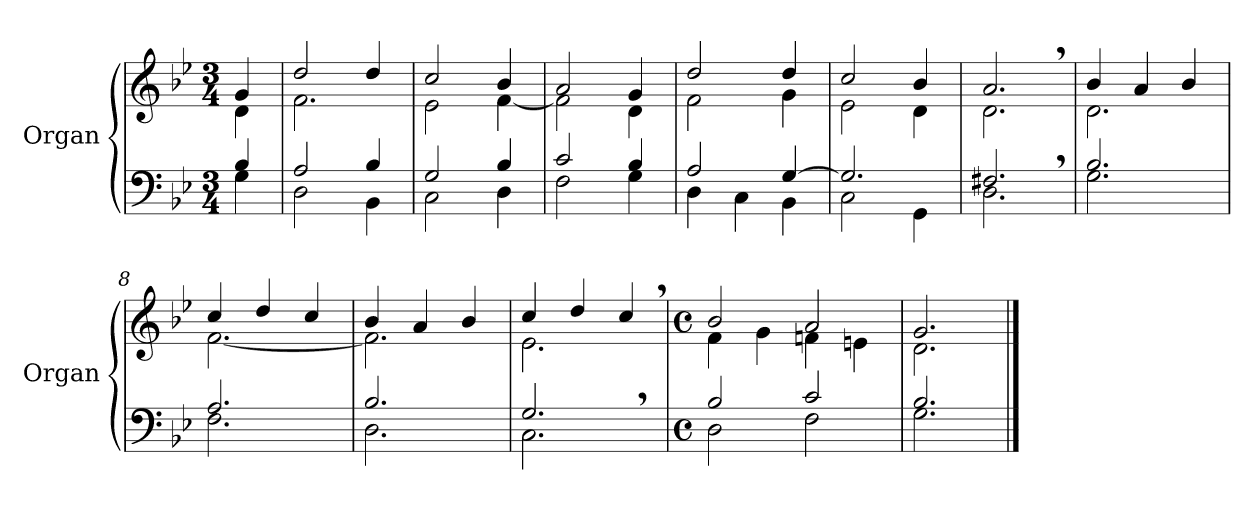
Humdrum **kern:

**kern	**kern
*part1	*part1
*staff2	*staff1
*I"Organ	*
*I'Organ	*
*clefF4	*clefG2
*k[b-e-]	*k[b-e-]
*M3/4	*M3/4
=	=
*^	*^
4B-/	4G\	4g/	4d\
=1	=1	=1	=1
2A/	2D\	2dd/	2.f\
4B-/	4BB-\	4dd/	.
=2	=2	=2	=2
2G/	2C\	2cc/	2e-\
4B-/	4D\	4b-/	[<4f\
=3	=3	=3	=3
2c/	2F\	2a/	2f\]
4B-/	4G\	4g/	4d\
=4	=4	=4	=4
2A/	4D\	2dd/	2f\
.	4C\	.	.
[>4G/	4BB-\	4dd/	4g\
=5	=5	=5	=5
2.G/]	2C\	2cc/	2e-\
.	4GG\	4b-/	4d\
=6	=6	=6	=6
2.F#X,>/	2.D\	2.a,>/	2.d\
=7	=7	=7	=7
2.B-/	2.G\	4b-/	2.d\
.	.	4a/	.
.	.	4b-/	.
=8	=8	=8	=8
2.A/	2.F\	4cc/	[<2.f\
.	.	4dd/	.
.	.	4cc/	.
=9	=9	=9	=9
2.B-/	2.D\	4b-/	2.f\]
.	.	4a/	.
.	.	4b-/	.
=10	=10	=10	=10
2.G,</	2.C\	4cc/	2.e-\
.	.	4dd/	.
.	.	4cc,>/	.
=11	=11	=11	=11
*M4/4	*	*M4/4	*
*met(c)	*	*met(c)	*
2B-/	2D\	2b-/	4f\
.	.	.	4g\
2c/	2F\	2a/	4fn\
.	.	.	4en\
=12	=12	=12	=12
2.B-/	2.G\	2.g/	2.d\
*v	*v	*	*
*	*v	*v
==	==
*-	*-
